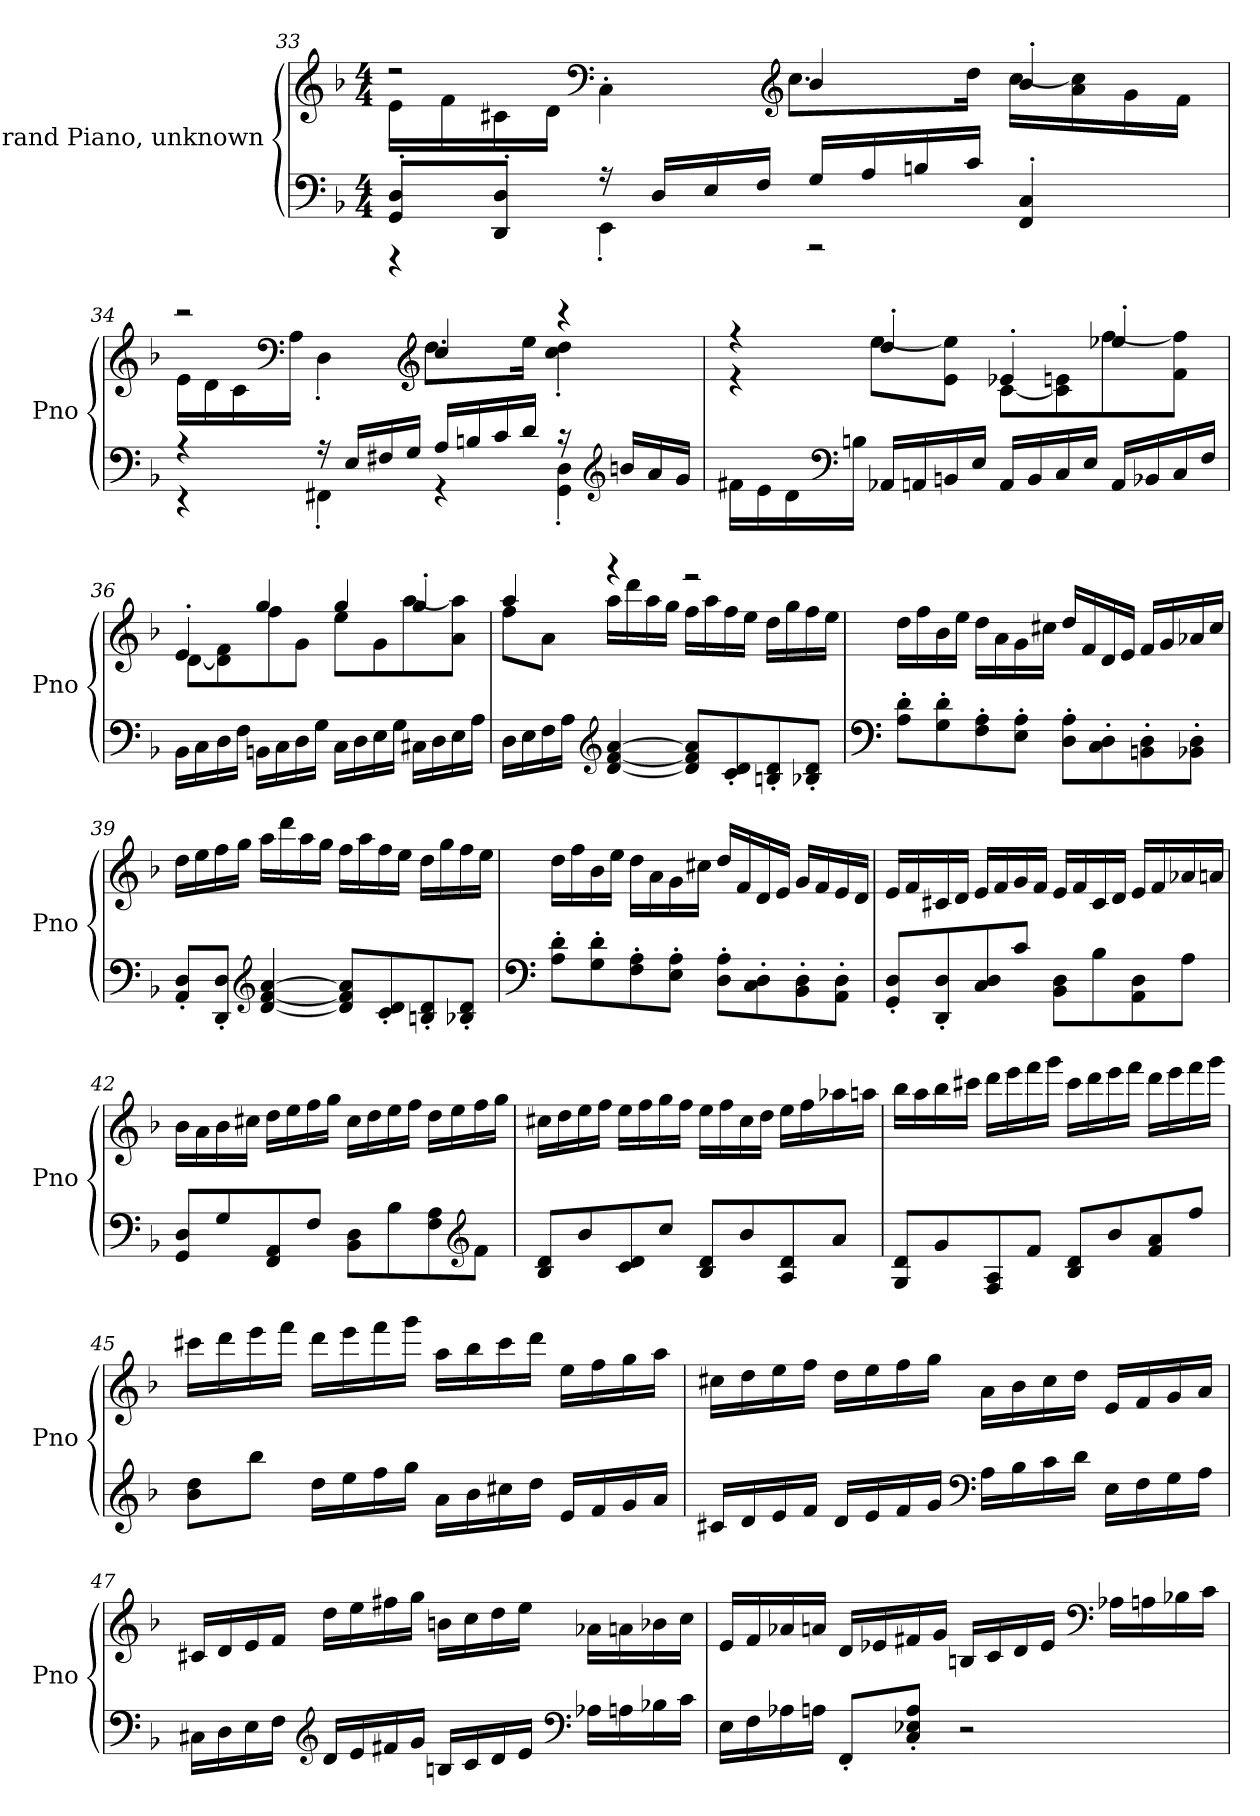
**kern	**kern
*part1	*part1
*staff2	*staff1
*I"Grand Piano, unknown	*
*I'Pno	*
*clefF4	*clefG2
*k[b-]	*k[b-]
*M4/4	*M4/4
=33	=33
*^	*^
8GG/' 8D/'L	4r	2r	16e\LL
.	.	.	16f\
8DD/' 8D/'J	.	.	16c#X\
.	.	.	16d\JJ
*	*	*clefF4	*
16r	4EE'\	.	4C'\
16D/LL	.	.	.
16E/	.	.	.
16F/JJ	.	.	.
*	*	*clefG2	*
16G/LL	2r	4b-/	8.cc\L
16A/	.	.	.
16Bn/	.	.	.
16c/JJ	.	.	16dd\Jk
4FF/' 4C/'	.	4b-'/	[16cc\LL
.	.	.	16a\ 16cc\]
.	.	.	16g\
.	.	.	16f\JJ
!!LO:LB:g=z	!!
=34	=34	=34	=34
4r	4r	2r	16e\LL
.	.	.	16d\
.	.	.	16c\
*	*	*clefF4	*
.	.	.	16A\JJ
16r	4FF#X'\	.	4D'\
16E/LL	.	.	.
16F#X/	.	.	.
16G/JJ	.	.	.
*	*	*clefG2	*
16A/LL	4r	4cc/	8.dd\L
16Bn/	.	.	.
16c/	.	.	.
16d/JJ	.	.	16ee\Jk
16r	4GG\' 4D\'	4r	4cc\' 4dd\'
*clefG2	*	*	*
16bn/LL	.	.	.
16a/	.	.	.
16g/JJ	.	.	.
*v	*v	*	*
=35	=35	=35
16f#X\LL	4r	4r
16e\	.	.
16d\	.	.
*clefF4	*	*
16Bn\JJ	.	.
16AA-X/LL	4dd'/	[8ee\L
16AAn/	.	.
16BBn/	.	8e\ 8ee\]J
16E/JJ	.	.
16AA/LL	4e-X'/	[8c\L
16BB/	.	.
16C/	.	8c\] 8en\
16E/JJ	.	.
16AA/LL	4ee-X'/	[8ff\
16BB-X/	.	.
16C/	.	8f\ 8ff\]J
16F/JJ	.	.
!!LO:LB:g=z	!!
=36	=36	=36
16BB-\LL	4e'/	[8d\L
16C\	.	.
16D\	.	8d\] 8f\
16F\JJ	.	.
16BBn\LL	4gg/	8ff\
16C\	.	.
16D\	.	8g\J
16G\JJ	.	.
16C\LL	4gg/	8ee\L
16D\	.	.
16E\	.	8g\
16G\JJ	.	.
16C#X\LL	4gg'/	[8aa\
16D\	.	.
16E\	.	8a\ 8aa\]J
16A\JJ	.	.
=37	=37	=37
16D\LL	4aa/	8ff\L
16E\	.	.
16F\	.	8a\J
16A\JJ	.	.
*clefG2	*	*
[4d/ [4f/ [4a/	4r	16aa\LL
.	.	16ddd\
.	.	16aa\
.	.	16gg\JJ
8d/] 8f/] 8a/]L	2r	16ff\LL
.	.	16aa\
8c/' 8d/'	.	16ff\
.	.	16ee\JJ
8Bn/' 8d/'	.	16dd\LL
.	.	16gg\
8B-X/' 8d/'J	.	16ff\
.	.	16ee\JJ
*	*v	*v
!!LO:LB:g=z
=38	=38
*clefF4	*
8A\' 8d\'L	16dd\LL
.	16ff\
8G\' 8d\'	16b-\
.	16ee\JJ
8F\' 8A\'	16dd\LL
.	16a\
8E\' 8A\'J	16g\
.	16cc#X\JJ
8D\' 8A\'L	16dd/LL
.	16f/
8C\' 8D\'	16d/
.	16e/JJ
8BBn\' 8D\'	16f/LL
.	16g/
8BB-X\' 8D\'J	16a-X/
.	16cc#/JJ
=39	=39
8AA/' 8D/'L	16dd\LL
.	16ee\
8DD/' 8D/'J	16ff\
.	16gg\JJ
*clefG2	*
[4d/ [4f/ [4a/	16aa\LL
.	16ddd\
.	16aa\
.	16gg\JJ
8d/] 8f/] 8a/]L	16ff\LL
.	16aa\
8c/' 8d/'	16ff\
.	16ee\JJ
8Bn/' 8d/'	16dd\LL
.	16gg\
8B-X/' 8d/'J	16ff\
.	16ee\JJ
!!LO:LB:g=z
=40	=40
*clefF4	*
8A\' 8d\'L	16dd\LL
.	16ff\
8G\' 8d\'	16b-\
.	16ee\JJ
8F\' 8A\'	16dd\LL
.	16a\
8E\' 8A\'J	16g\
.	16cc#X\JJ
8D\' 8A\'L	16dd/LL
.	16f/
8C\' 8D\'	16d/
.	16e/JJ
8BB-\' 8D\'	16g/LL
.	16f/
8AA\' 8D\'J	16e/
.	16d/JJ
=41	=41
8GG/' 8D/'L	16e/LL
.	16f/
8DD/' 8D/'	16c#X/
.	16d/JJ
8C/ 8D/	16e/LL
.	16f/
8c/J	16g/
.	16f/JJ
8BB-\ 8D\L	16e/LL
.	16f/
8B-\	16c#/
.	16d/JJ
8AA\ 8D\	16e/LL
.	16f/
8A\J	16a-X/
.	16an/JJ
!!LO:LB:g=z
=42	=42
8GG/ 8D/L	16b-\LL
.	16a\
8G/	16b-\
.	16cc#X\JJ
8FF/ 8AA/	16dd\LL
.	16ee\
8F/J	16ff\
.	16gg\JJ
8BB-\ 8D\L	16cc#\LL
.	16dd\
8B-\	16ee\
.	16ff\JJ
8F\ 8A\	16dd\LL
.	16ee\
*clefG2	*
8f\J	16ff\
.	16gg\JJ
=43	=43
8B-/ 8d/L	16cc#X\LL
.	16dd\
8b-/	16ee\
.	16ff\JJ
8c/ 8d/	16ee\LL
.	16ff\
8cc/J	16gg\
.	16ff\JJ
8B-/ 8d/L	16ee\LL
.	16ff\
8b-/	16cc#\
.	16dd\JJ
8A/ 8d/	16ee\LL
.	16ff\
8a/J	16aa-X\
.	16aan\JJ
!!LO:PB:g=z
=44	=44
8G/ 8d/L	16bb-\LL
.	16aa\
8g/	16bb-\
.	16ccc#X\JJ
8F/ 8A/	16ddd\LL
.	16eee\
8f/J	16fff\
.	16ggg\JJ
8B-/ 8d/L	16ccc#\LL
.	16ddd\
8b-/	16eee\
.	16fff\JJ
8f/ 8a/	16ddd\LL
.	16eee\
8ff/J	16fff\
.	16ggg\JJ
=45	=45
8b-\ 8dd\L	16ccc#X\LL
.	16ddd\
8bb-\J	16eee\
.	16fff\JJ
16dd\LL	16ddd\LL
16ee\	16eee\
16ff\	16fff\
16gg\JJ	16ggg\JJ
16a\LL	16aa\LL
16b-\	16bb-\
16cc#X\	16ccc#\
16dd\JJ	16ddd\JJ
16e/LL	16ee\LL
16f/	16ff\
16g/	16gg\
16a/JJ	16aa\JJ
!!LO:LB:g=z
=46	=46
16c#X/LL	16cc#X\LL
16d/	16dd\
16e/	16ee\
16f/JJ	16ff\JJ
16d/LL	16dd\LL
16e/	16ee\
16f/	16ff\
16g/JJ	16gg\JJ
*clefF4	*
16A\LL	16a\LL
16B-\	16b-\
16c#\	16cc#\
16d\JJ	16dd\JJ
16E\LL	16e/LL
16F\	16f/
16G\	16g/
16A\JJ	16a/JJ
=47	=47
16C#X\LL	16c#X/LL
16D\	16d/
16E\	16e/
16F\JJ	16f/JJ
*clefG2	*
16d/LL	16dd\LL
16e/	16ee\
16f#X/	16ff#X\
16g/JJ	16gg\JJ
16Bn/LL	16bn\LL
16c/	16cc\
16d/	16dd\
16e/JJ	16ee\JJ
*clefF4	*
16A-X\LL	16a-X\LL
16An\	16an\
16B-X\	16b-X\
16c\JJ	16cc\JJ
!!LO:LB:g=z
=48	=48
16E\LL	16e/LL
16F\	16f/
16A-X\	16a-X/
16An\JJ	16an/JJ
8FF'/L	16d/LL
.	16e-X/
8C/' 8E-X/' 8A/'J	16f#X/
.	16g/JJ
2r	16Bn/LL
.	16c/
.	16d/
.	16e-/JJ
*	*clefF4
.	16A-X\LL
.	16An\
.	16B-X\
.	16c\JJ
=	=
*-	*-
